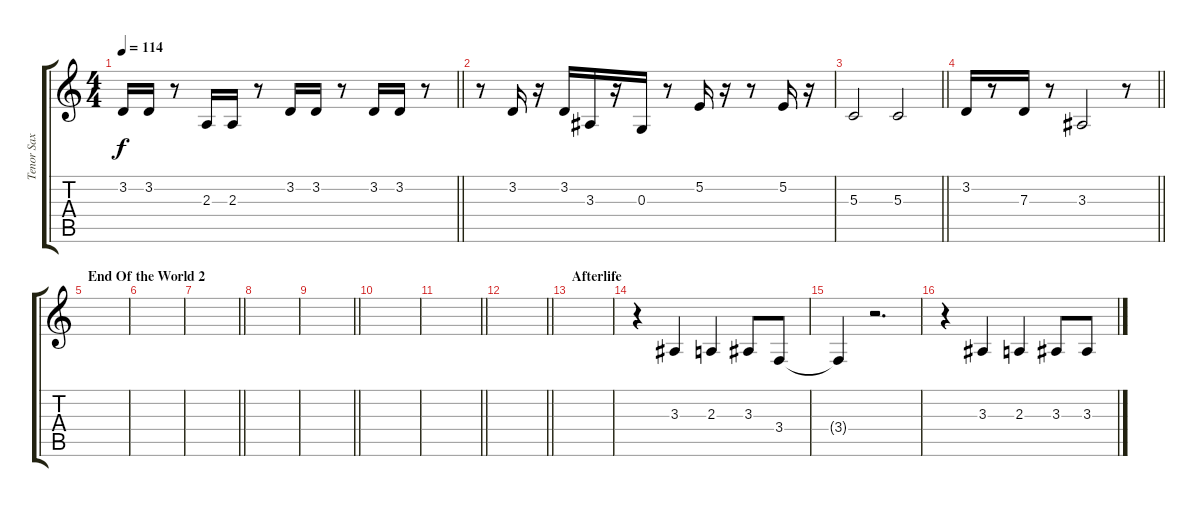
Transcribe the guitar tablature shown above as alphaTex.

\track ("Tenor Sax" "Tenor Sax") {instrument tenorsax}
\staff {score tabs}
\tuning (E4 B3 G3 D3 A2 E2) {hide}
\ts (4 4)
\tempo 114
\clef g2
\barLineRight lightlight
\ks c
3.2.16{dy f} 3.2.16 r.8 2.3.16 2.3.16 r.8 3.2.16 3.2.16 r.8 3.2.16 3.2.16 r.8 |
r.8 3.2.16 r.16 3.2.16 3.3.16 r.16 0.3.16 r.8 5.2.16 r.16 r.8 5.2.16 r.16 |
\barLineRight lightlight
5.3.2 5.3.2 |
\barLineRight lightlight
3.2.16 r.8 7.3.16 r.8 3.3.2 r.8 |
\section ("" "End Of the World 2")
|
|
\barLineRight lightlight
|
|
\barLineRight lightlight
|
|
\barLineRight lightlight
|
\barLineRight lightlight
|
\section ("" "Afterlife")
|
r.4 3.3.4 2.3.4 3.3.8 3.4.8 |
3.4{t}.4 r.2{d} |
r.4 3.3.4 2.3.4 3.3.8 3.3.8
